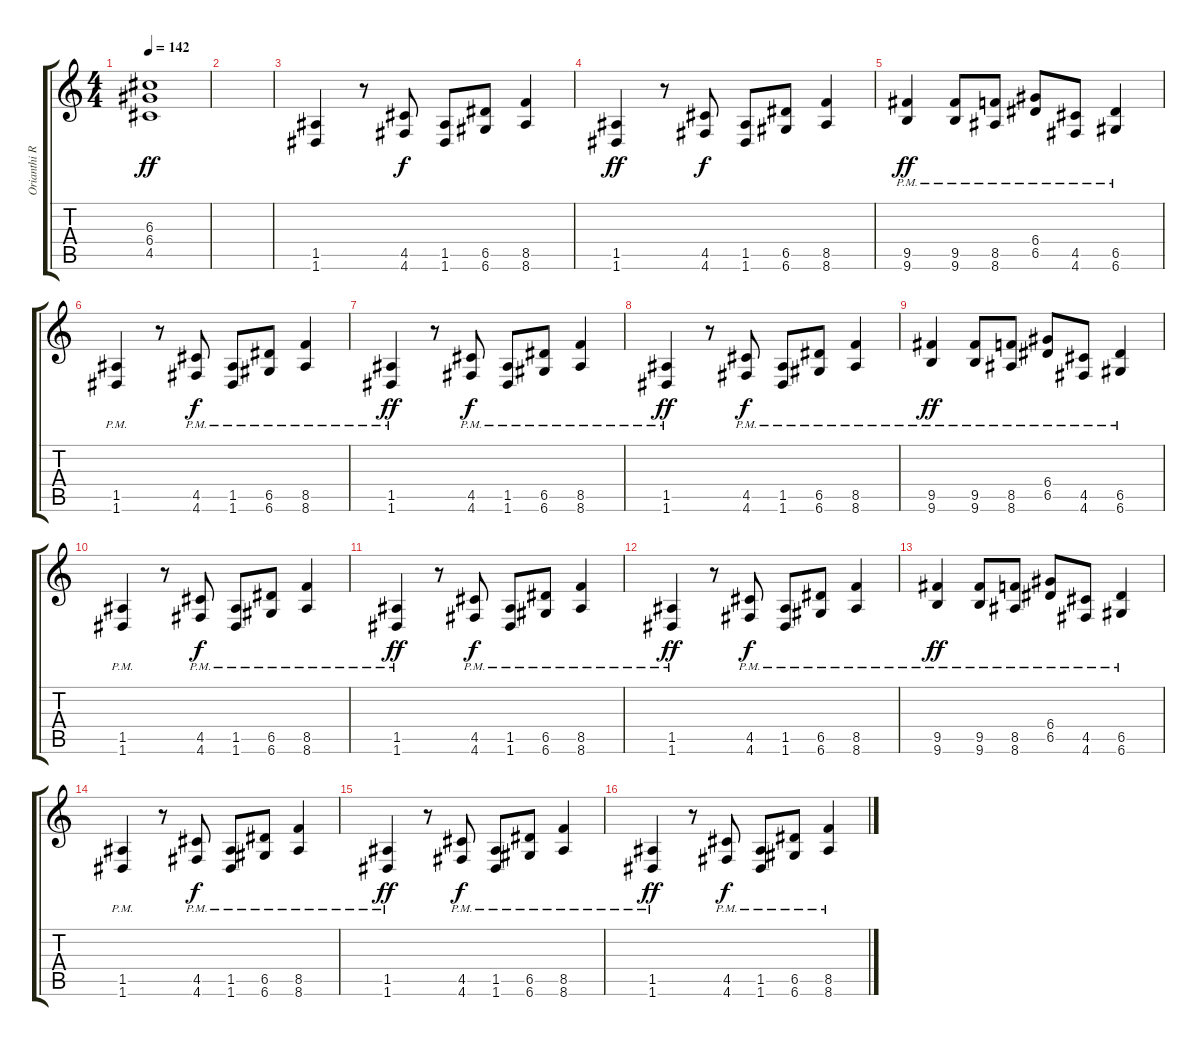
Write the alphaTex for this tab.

\track ("Orianthi Rhythm" "Orianthi R") {instrument overdrivenguitar}
\staff {score tabs}
\tuning (E4 B3 G3 D3 A2 D2) {hide}
\ts (4 4)
\tempo 142
\clef g2
\ks c
(6.3 6.4 4.5).1{dy ff} |
|
(1.5 1.6).4 r.8 (4.5 4.6).8{dy f} (1.5 1.6).8 (6.5 6.6).8 (8.5 8.6).4 |
(1.5 1.6).4{dy ff} r.8 (4.5 4.6).8{dy f} (1.5 1.6).8 (6.5 6.6).8 (8.5 8.6).4 |
(9.5 9.6{pm}).4{dy ff} (9.5 9.6{pm}).8 (8.5 8.6{pm}).8 (6.4 6.5{pm}).8 (4.5 4.6{pm}).8 (6.5 6.6{pm}).4 |
(1.5{pm} 1.6{pm}).4 r.8 (4.5{pm} 4.6{pm}).8{dy f} (1.5{pm} 1.6{pm}).8 (6.5{pm} 6.6{pm}).8 (8.5{pm} 8.6{pm}).4 |
(1.5{pm} 1.6{pm}).4{dy ff} r.8 (4.5{pm} 4.6{pm}).8{dy f} (1.5{pm} 1.6{pm}).8 (6.5{pm} 6.6{pm}).8 (8.5{pm} 8.6{pm}).4 |
(1.5{pm} 1.6{pm}).4{dy ff} r.8 (4.5{pm} 4.6{pm}).8{dy f} (1.5{pm} 1.6{pm}).8 (6.5{pm} 6.6{pm}).8 (8.5{pm} 8.6{pm}).4 |
(9.5 9.6{pm}).4{dy ff} (9.5 9.6{pm}).8 (8.5 8.6{pm}).8 (6.4 6.5{pm}).8 (4.5 4.6{pm}).8 (6.5 6.6{pm}).4 |
(1.5{pm} 1.6{pm}).4 r.8 (4.5{pm} 4.6{pm}).8{dy f} (1.5{pm} 1.6{pm}).8 (6.5{pm} 6.6{pm}).8 (8.5{pm} 8.6{pm}).4 |
(1.5{pm} 1.6{pm}).4{dy ff} r.8 (4.5{pm} 4.6{pm}).8{dy f} (1.5{pm} 1.6{pm}).8 (6.5{pm} 6.6{pm}).8 (8.5{pm} 8.6{pm}).4 |
(1.5{pm} 1.6{pm}).4{dy ff} r.8 (4.5{pm} 4.6{pm}).8{dy f} (1.5{pm} 1.6{pm}).8 (6.5{pm} 6.6{pm}).8 (8.5{pm} 8.6{pm}).4 |
(9.5{pm} 9.6{pm}).4{dy ff} (9.5{pm} 9.6{pm}).8 (8.5{pm} 8.6{pm}).8 (6.4{pm} 6.5{pm}).8 (4.5{pm} 4.6{pm}).8 (6.5{pm} 6.6{pm}).4 |
(1.5{pm} 1.6{pm}).4 r.8 (4.5{pm} 4.6{pm}).8{dy f} (1.5{pm} 1.6{pm}).8 (6.5{pm} 6.6{pm}).8 (8.5{pm} 8.6{pm}).4 |
(1.5{pm} 1.6{pm}).4{dy ff} r.8 (4.5{pm} 4.6{pm}).8{dy f} (1.5{pm} 1.6{pm}).8 (6.5{pm} 6.6{pm}).8 (8.5{pm} 8.6{pm}).4 |
(1.5{pm} 1.6{pm}).4{dy ff} r.8 (4.5{pm} 4.6{pm}).8{dy f} (1.5{pm} 1.6{pm}).8 (6.5{pm} 6.6{pm}).8 (8.5{pm} 8.6{pm}).4
